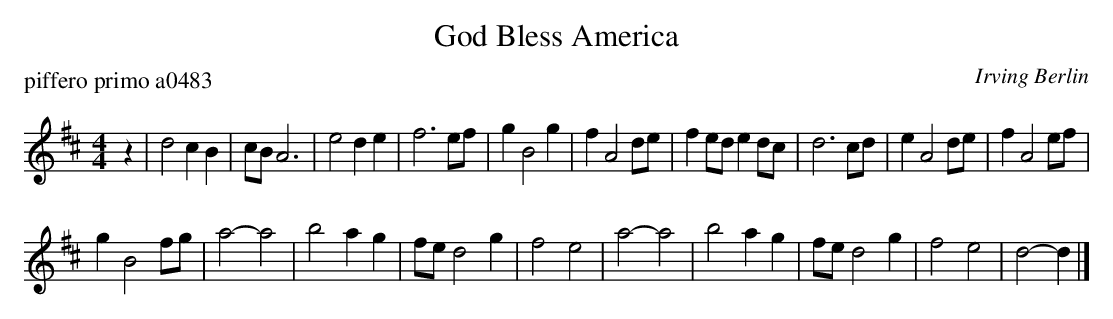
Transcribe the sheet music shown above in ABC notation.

X:1
T: God Bless America
P: piffero primo a0483
O: Irving Berlin
M: 4/4
L: 1/8
K: D
z2 |\
d4 c2B2 | cB A6 | e4 d2e2 | f6 ef |\
g2 B4 g2 | f2 A4 de | f2ed e2dc | d6 cd |\
e2 A4 de | f2 A4 ef |
g2 B4 fg | a4- a4 |\
b4 a2g2 | fe d4 g2 | f4 e4 | a4- a4 |\
b4 a2g2 | fe d4 g2 | f4 e4 | d4- d2 |]
